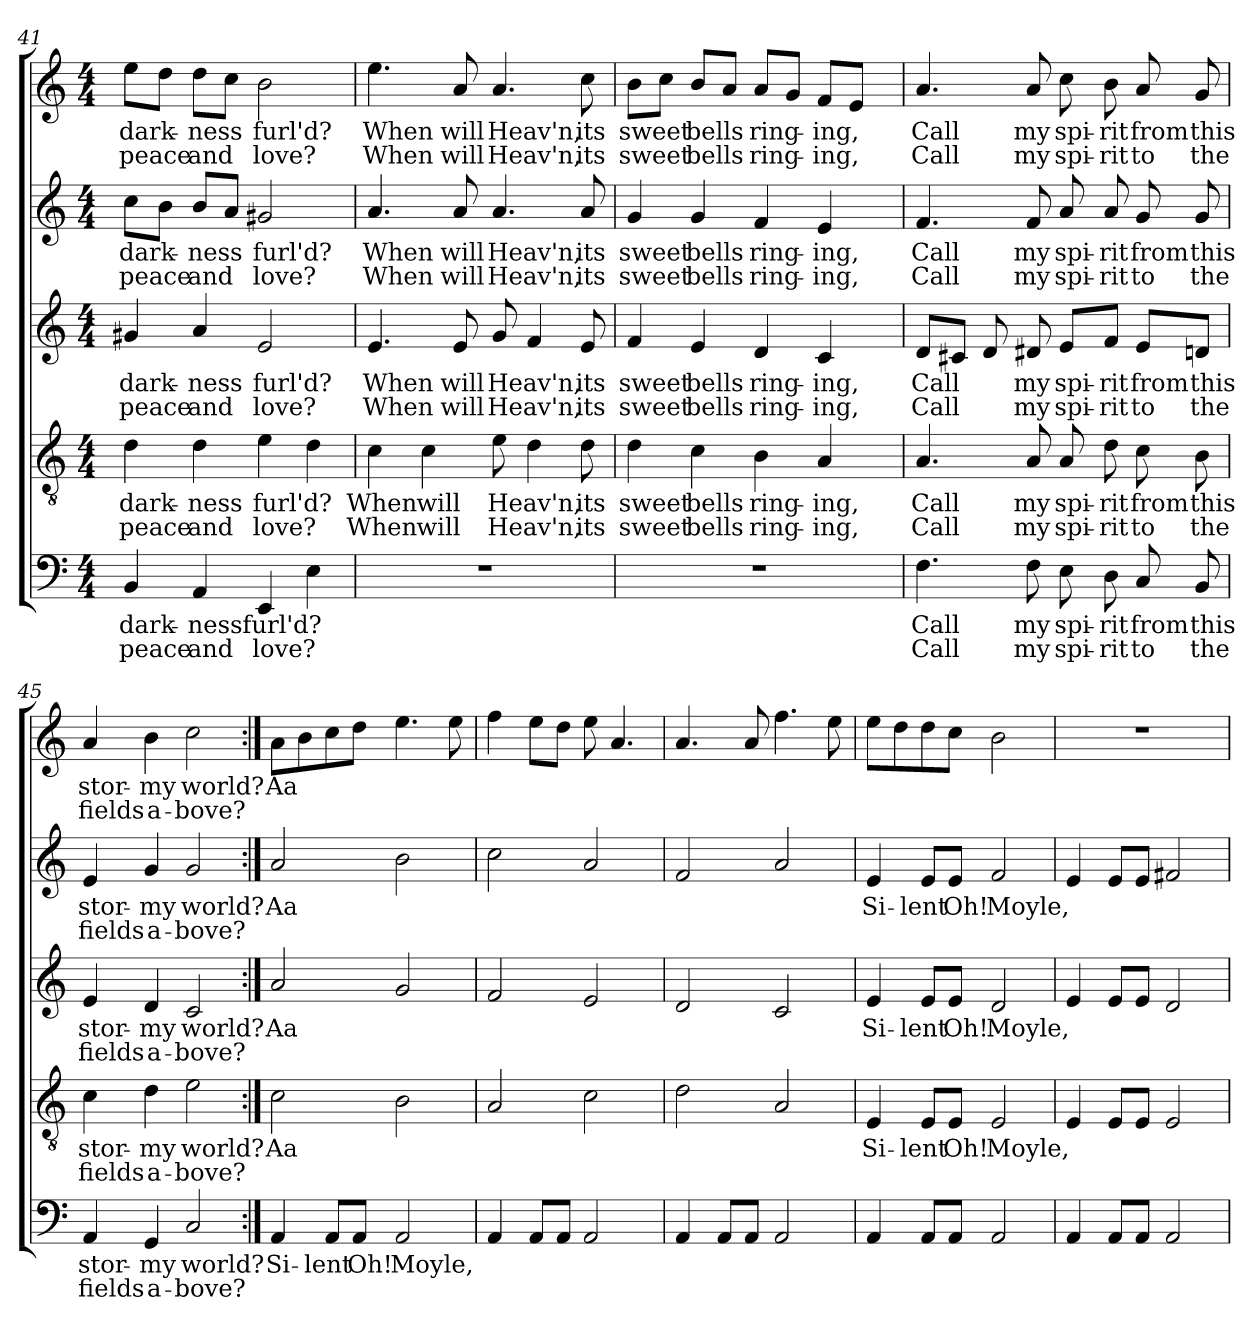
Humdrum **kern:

**kern	**text	**text	**kern	**text	**text	**kern	**text	**text	**kern	**text	**text	**kern	**text	**text
*part5	*part5	*part5	*part4	*part4	*part4	*part3	*part3	*part3	*part2	*part2	*part2	*part1	*part1	*part1
*staff5	*staff5	*staff5	*staff4	*staff4	*staff4	*staff3	*staff3	*staff3	*staff2	*staff2	*staff2	*staff1	*staff1	*staff1
!!LO:LB:g=z
*clefF4	*	*	*clefGv2	*	*	*clefG2	*	*	*clefG2	*	*	*clefG2	*	*
*k[]	*	*	*k[]	*	*	*k[]	*	*	*k[]	*	*	*k[]	*	*
*C:	*	*	*C:	*	*	*C:	*	*	*C:	*	*	*C:	*	*
*M4/4	*	*	*M4/4	*	*	*M4/4	*	*	*M4/4	*	*	*M4/4	*	*
=41	=41	=41	=41	=41	=41	=41	=41	=41	=41	=41	=41	=41	=41	=41
!	!LO:LY:b	!LO:LY:b	!	!LO:LY:b	!LO:LY:b	!	!LO:LY:b	!LO:LY:b	!	!LO:LY:b	!LO:LY:b	!	!LO:LY:b	!LO:LY:b
4BB/	dark-	peace	4d\	dark-	peace	4g#X/	dark-	peace	8cc\L	dark-	peace	8ee\L	dark-	peace
.	.	.	.	.	.	.	.	.	8b\J	.	.	8dd\J	.	.
!	!LO:LY:b	!LO:LY:b	!	!LO:LY:b	!LO:LY:b	!	!LO:LY:b	!LO:LY:b	!	!LO:LY:b	!LO:LY:b	!	!LO:LY:b	!LO:LY:b
4AA/	-ness	and	4d\	-ness	and	4a/	-ness	and	8b/L	-ness	and	8dd\L	-ness	and
.	.	.	.	.	.	.	.	.	8a/J	.	.	8cc\J	.	.
!	!LO:LY:b	!LO:LY:b	!	!LO:LY:b	!LO:LY:b	!	!LO:LY:b	!LO:LY:b	!	!LO:LY:b	!LO:LY:b	!	!LO:LY:b	!LO:LY:b
4EE/	furl'd?	love?	4e\	furl'd?	love?	2e/	furl'd?	love?	2g#X/	furl'd?	love?	2b\	furl'd?	love?
4E\	.	.	4d\	.	.	.	.	.	.	.	.	.	.	.
=42	=42	=42	=42	=42	=42	=42	=42	=42	=42	=42	=42	=42	=42	=42
!	!	!	!	!LO:LY:b	!LO:LY:b	!	!LO:LY:b	!LO:LY:b	!	!LO:LY:b	!LO:LY:b	!	!LO:LY:b	!LO:LY:b
1r	.	.	4c\	When	When	4.e/	When	When	4.a/	When	When	4.ee\	When	When
!	!	!	!	!LO:LY:b	!LO:LY:b	!	!	!	!	!	!	!	!	!
.	.	.	4c\	will	will	.	.	.	.	.	.	.	.	.
!	!	!	!	!	!	!	!LO:LY:b	!LO:LY:b	!	!LO:LY:b	!LO:LY:b	!	!LO:LY:b	!LO:LY:b
.	.	.	.	.	.	8e/	will	will	8a/	will	will	8a/	will	will
!	!	!	!	!LO:LY:b	!LO:LY:b	!	!LO:LY:b	!LO:LY:b	!	!LO:LY:b	!LO:LY:b	!	!LO:LY:b	!LO:LY:b
.	.	.	8e\	Heav'n,	Heav'n,	8g/	Heav'n,	Heav'n,	4.a/	Heav'n,	Heav'n,	4.a/	Heav'n,	Heav'n,
.	.	.	4d\	.	.	4f/	.	.	.	.	.	.	.	.
!	!	!	!	!LO:LY:b	!LO:LY:b	!	!LO:LY:b	!LO:LY:b	!	!LO:LY:b	!LO:LY:b	!	!LO:LY:b	!LO:LY:b
.	.	.	8d\	its	its	8e/	its	its	8a/	its	its	8cc\	its	its
=43	=43	=43	=43	=43	=43	=43	=43	=43	=43	=43	=43	=43	=43	=43
!	!	!	!	!LO:LY:b	!LO:LY:b	!	!LO:LY:b	!LO:LY:b	!	!LO:LY:b	!LO:LY:b	!	!LO:LY:b	!LO:LY:b
1r	.	.	4d\	sweet	sweet	4f/	sweet	sweet	4g/	sweet	sweet	8b\L	sweet	sweet
.	.	.	.	.	.	.	.	.	.	.	.	8cc\J	.	.
!	!	!	!	!LO:LY:b	!LO:LY:b	!	!LO:LY:b	!LO:LY:b	!	!LO:LY:b	!LO:LY:b	!	!LO:LY:b	!LO:LY:b
.	.	.	4c\	bells	bells	4e/	bells	bells	4g/	bells	bells	8b/L	bells	bells
.	.	.	.	.	.	.	.	.	.	.	.	8a/J	.	.
!	!	!	!	!LO:LY:b	!LO:LY:b	!	!LO:LY:b	!LO:LY:b	!	!LO:LY:b	!LO:LY:b	!	!LO:LY:b	!LO:LY:b
.	.	.	4B\	ring-	ring-	4d/	ring-	ring-	4f/	ring-	ring-	8a/L	ring-	ring-
.	.	.	.	.	.	.	.	.	.	.	.	8g/J	.	.
!	!	!	!	!LO:LY:b	!LO:LY:b	!	!LO:LY:b	!LO:LY:b	!	!LO:LY:b	!LO:LY:b	!	!LO:LY:b	!LO:LY:b
.	.	.	4A/	-ing,	-ing,	4c/	-ing,	-ing,	4e/	-ing,	-ing,	8f/L	-ing,	-ing,
.	.	.	.	.	.	.	.	.	.	.	.	8e/J	.	.
!!LO:PB:g=z
=44	=44	=44	=44	=44	=44	=44	=44	=44	=44	=44	=44	=44	=44	=44
!	!LO:LY:b	!LO:LY:b	!	!LO:LY:b	!LO:LY:b	!	!LO:LY:b	!LO:LY:b	!	!LO:LY:b	!LO:LY:b	!	!LO:LY:b	!LO:LY:b
4.F\	Call	Call	4.A/	Call	Call	8d/L	Call	Call	4.f/	Call	Call	4.a/	Call	Call
.	.	.	.	.	.	8c#X/J	.	.	.	.	.	.	.	.
.	.	.	.	.	.	8d/	.	.	.	.	.	.	.	.
!	!LO:LY:b	!LO:LY:b	!	!LO:LY:b	!LO:LY:b	!	!LO:LY:b	!LO:LY:b	!	!LO:LY:b	!LO:LY:b	!	!LO:LY:b	!LO:LY:b
8F\	my	my	8A/	my	my	8d#X/	my	my	8f/	my	my	8a/	my	my
!	!LO:LY:b	!LO:LY:b	!	!LO:LY:b	!LO:LY:b	!	!LO:LY:b	!LO:LY:b	!	!LO:LY:b	!LO:LY:b	!	!LO:LY:b	!LO:LY:b
8E\	spi-	spi-	8A/	spi-	spi-	8e/L	spi-	spi-	8a/	spi-	spi-	8cc\	spi-	spi-
!	!LO:LY:b	!LO:LY:b	!	!LO:LY:b	!LO:LY:b	!	!LO:LY:b	!LO:LY:b	!	!LO:LY:b	!LO:LY:b	!	!LO:LY:b	!LO:LY:b
8D\	-rit	-rit	8d\	-rit	-rit	8f/J	-rit	-rit	8a/	-rit	-rit	8b\	-rit	-rit
!	!LO:LY:b	!LO:LY:b	!	!LO:LY:b	!LO:LY:b	!	!LO:LY:b	!LO:LY:b	!	!LO:LY:b	!LO:LY:b	!	!LO:LY:b	!LO:LY:b
8C/	from	to	8c\	from	to	8e/L	from	to	8g/	from	to	8a/	from	to
!	!LO:LY:b	!LO:LY:b	!	!LO:LY:b	!LO:LY:b	!	!LO:LY:b	!LO:LY:b	!	!LO:LY:b	!LO:LY:b	!	!LO:LY:b	!LO:LY:b
8BB/	this	the	8B\	this	the	8dn/J	this	the	8g/	this	the	8g/	this	the
=45	=45	=45	=45	=45	=45	=45	=45	=45	=45	=45	=45	=45	=45	=45
!	!LO:LY:b	!LO:LY:b	!	!LO:LY:b	!LO:LY:b	!	!LO:LY:b	!LO:LY:b	!	!LO:LY:b	!LO:LY:b	!	!LO:LY:b	!LO:LY:b
4AA/	stor-	fields	4c\	stor-	fields	4e/	stor-	fields	4e/	stor-	fields	4a/	stor-	fields
!	!LO:LY:b	!LO:LY:b	!	!LO:LY:b	!LO:LY:b	!	!LO:LY:b	!LO:LY:b	!	!LO:LY:b	!LO:LY:b	!	!LO:LY:b	!LO:LY:b
4GG/	-my	a-	4d\	-my	a-	4d/	-my	a-	4g/	-my	a-	4b\	-my	a-
!	!LO:LY:b	!LO:LY:b	!	!LO:LY:b	!LO:LY:b	!	!LO:LY:b	!LO:LY:b	!	!LO:LY:b	!LO:LY:b	!	!LO:LY:b	!LO:LY:b
2C/	world?	-bove?	2e\	world?	-bove?	2c/	world?	-bove?	2g/	world?	-bove?	2cc\	world?	-bove?
=46:|!	=46:|!	=46:|!	=46:|!	=46:|!	=46:|!	=46:|!	=46:|!	=46:|!	=46:|!	=46:|!	=46:|!	=46:|!	=46:|!	=46:|!
!	!LO:LY:b	!	!	!LO:LY:b	!	!	!LO:LY:b	!	!	!LO:LY:b	!	!	!LO:LY:b	!
4AA/	Si-	.	2c\	Aa	.	2a/	Aa	.	2a/	Aa	.	8a\L	Aa	.
.	.	.	.	.	.	.	.	.	.	.	.	8b\	.	.
!	!LO:LY:b	!	!	!	!	!	!	!	!	!	!	!	!	!
8AA/L	-lent	.	.	.	.	.	.	.	.	.	.	8cc\	.	.
!	!LO:LY:b	!	!	!	!	!	!	!	!	!	!	!	!	!
8AA/J	Oh!	.	.	.	.	.	.	.	.	.	.	8dd\J	.	.
!	!LO:LY:b	!	!	!	!	!	!	!	!	!	!	!	!	!
2AA/	Moyle,	.	2B\	.	.	2g/	.	.	2b\	.	.	4.ee\	.	.
.	.	.	.	.	.	.	.	.	.	.	.	8ee\	.	.
=47	=47	=47	=47	=47	=47	=47	=47	=47	=47	=47	=47	=47	=47	=47
4AA/	.	.	2A/	.	.	2f/	.	.	2cc\	.	.	4ff\	.	.
8AA/L	.	.	.	.	.	.	.	.	.	.	.	8ee\L	.	.
8AA/J	.	.	.	.	.	.	.	.	.	.	.	8dd\J	.	.
2AA/	.	.	2c\	.	.	2e/	.	.	2a/	.	.	8ee\	.	.
.	.	.	.	.	.	.	.	.	.	.	.	4.a/	.	.
!!LO:LB:g=z
=48	=48	=48	=48	=48	=48	=48	=48	=48	=48	=48	=48	=48	=48	=48
4AA/	.	.	2d\	.	.	2d/	.	.	2f/	.	.	4.a/	.	.
8AA/L	.	.	.	.	.	.	.	.	.	.	.	.	.	.
8AA/J	.	.	.	.	.	.	.	.	.	.	.	8a/	.	.
2AA/	.	.	2A/	.	.	2c/	.	.	2a/	.	.	4.ff\	.	.
.	.	.	.	.	.	.	.	.	.	.	.	8ee\	.	.
=49	=49	=49	=49	=49	=49	=49	=49	=49	=49	=49	=49	=49	=49	=49
!	!	!	!	!LO:LY:b	!	!	!LO:LY:b	!	!	!LO:LY:b	!	!	!	!
4AA/	.	.	4E/	Si-	.	4e/	Si-	.	4e/	Si-	.	8ee\L	.	.
.	.	.	.	.	.	.	.	.	.	.	.	8dd\	.	.
!	!	!	!	!LO:LY:b	!	!	!LO:LY:b	!	!	!LO:LY:b	!	!	!	!
8AA/L	.	.	8E/L	-lent	.	8e/L	-lent	.	8e/L	-lent	.	8dd\	.	.
!	!	!	!	!LO:LY:b	!	!	!LO:LY:b	!	!	!LO:LY:b	!	!	!	!
8AA/J	.	.	8E/J	Oh!	.	8e/J	Oh!	.	8e/J	Oh!	.	8cc\J	.	.
!	!	!	!	!LO:LY:b	!	!	!LO:LY:b	!	!	!LO:LY:b	!	!	!	!
2AA/	.	.	2E/	Moyle,	.	2d/	Moyle,	.	2f/	Moyle,	.	2b\	.	.
=50	=50	=50	=50	=50	=50	=50	=50	=50	=50	=50	=50	=50	=50	=50
4AA/	.	.	4E/	.	.	4e/	.	.	4e/	.	.	1r	.	.
8AA/L	.	.	8E/L	.	.	8e/L	.	.	8e/L	.	.	.	.	.
8AA/J	.	.	8E/J	.	.	8e/J	.	.	8e/J	.	.	.	.	.
2AA/	.	.	2E/	.	.	2d/	.	.	2f#X/	.	.	.	.	.
=	=	=	=	=	=	=	=	=	=	=	=	=	=	=
*-	*-	*-	*-	*-	*-	*-	*-	*-	*-	*-	*-	*-	*-	*-
